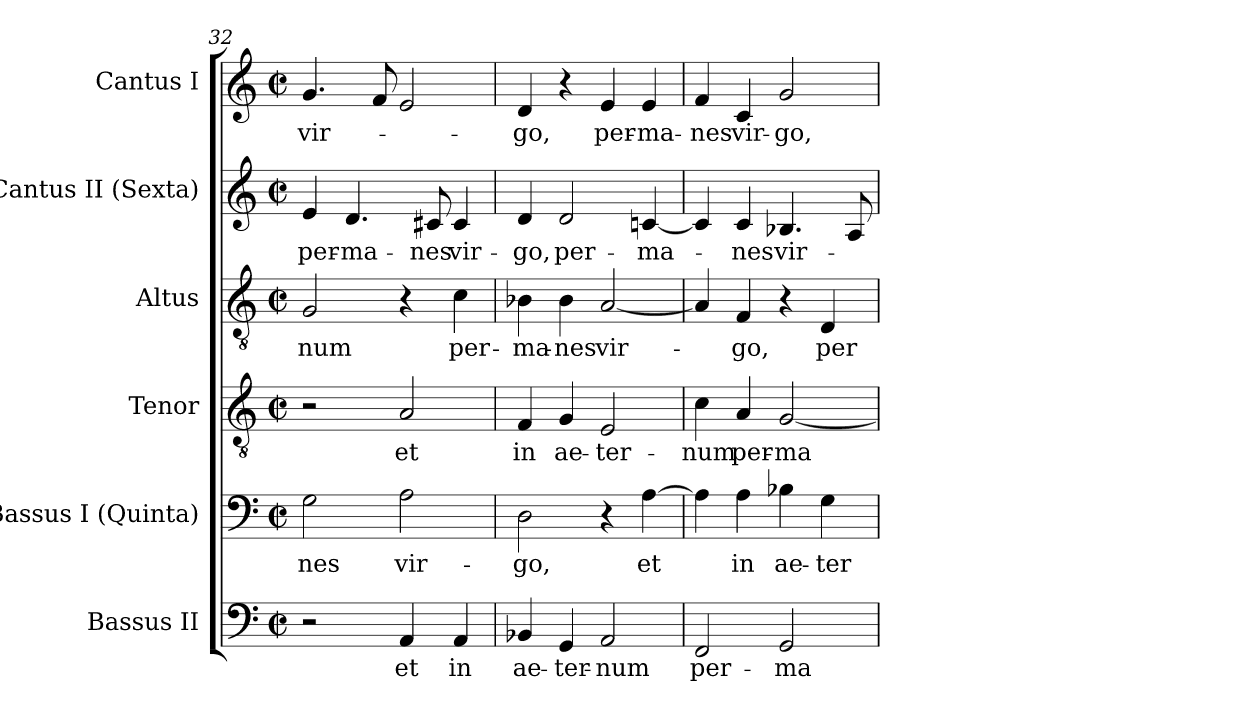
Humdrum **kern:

**kern	**text	**kern	**text	**kern	**text	**kern	**text	**kern	**text	**kern	**text
*part6	*part6	*part5	*part5	*part4	*part4	*part3	*part3	*part2	*part2	*part1	*part1
*staff6	*staff6	*staff5	*staff5	*staff4	*staff4	*staff3	*staff3	*staff2	*staff2	*staff1	*staff1
*I"Bassus II	*	*I"Bassus I (Quinta)	*	*I"Tenor	*	*I"Altus	*	*I"Cantus II (Sexta)	*	*I"Cantus I	*
*I'B.	*	*I'B.	*	*I'T.	*	*I'T.	*	*I'A.	*	*I'A.	*
*clefF4	*	*clefF4	*	*clefGv2	*	*clefGv2	*	*clefG2	*	*clefG2	*
*	*	*	*	*ITrd7c12	*	*ITrd7c12	*	*	*	*	*
*k[]	*	*k[]	*	*k[]	*	*k[]	*	*k[]	*	*k[]	*
*C:	*	*C:	*	*C:	*	*C:	*	*C:	*	*C:	*
*M2/2	*	*M2/2	*	*M2/2	*	*M2/2	*	*M2/2	*	*M2/2	*
*met(c|)	*	*met(c|)	*	*met(c|)	*	*met(c|)	*	*met(c|)	*	*met(c|)	*
=32	=32	=32	=32	=32	=32	=32	=32	=32	=32	=32	=32
!	!	!	!LO:LY:b:color=#000000	!	!	!	!	!	!	!	!
!	!	!	!	!	!	!	!LO:LY:b:color=#000000	!	!	!	!
!	!	!	!	!	!	!	!	!	!LO:LY:b:color=#000000	!	!
!	!	!	!	!	!	!	!	!	!	!	!LO:LY:b:color=#000000
2r	.	2Gi\	-nes	2r	.	2GGi/	-num	4ei/	per-	4.gi/	vir-
!	!	!	!	!	!	!	!	!	!LO:LY:b:color=#000000	!	!
.	.	.	.	.	.	.	.	4.di/	-ma-	.	.
.	.	.	.	.	.	.	.	.	.	8fi/	.
!	!LO:LY:b:color=#000000	!	!	!	!	!	!	!	!	!	!
!	!	!	!LO:LY:b:color=#000000	!	!	!	!	!	!	!	!
!	!	!	!	!	!LO:LY:b:color=#000000	!	!	!	!	!	!
4AAi/	et	2Ai\	vir-	2AAi/	et	4r	.	.	.	2ei/	.
!	!	!	!	!	!	!	!	!	!LO:LY:b:color=#000000	!	!
.	.	.	.	.	.	.	.	8c#Xi/	-nes	.	.
!	!LO:LY:b:color=#000000	!	!	!	!	!	!	!	!	!	!
!	!	!	!	!	!	!	!LO:LY:b:color=#000000	!	!	!	!
!	!	!	!	!	!	!	!	!	!LO:LY:b:color=#000000	!	!
4AAi/	in	.	.	.	.	4Ci\	per-	4c#i/	vir-	.	.
!!LO:LB:g=z
=33	=33	=33	=33	=33	=33	=33	=33	=33	=33	=33	=33
!	!LO:LY:b:color=#000000	!	!	!	!	!	!	!	!	!	!
!	!	!	!LO:LY:b:color=#000000	!	!	!	!	!	!	!	!
!	!	!	!	!	!LO:LY:b:color=#000000	!	!	!	!	!	!
!	!	!	!	!	!	!	!LO:LY:b:color=#000000	!	!	!	!
!	!	!	!	!	!	!	!	!	!LO:LY:b:color=#000000	!	!
!	!	!	!	!	!	!	!	!	!	!	!LO:LY:b:color=#000000
4BB-Xi/	ae-	2Di\	-go,	4FFi/	in	4BB-Xi\	-ma-	4di/	-go,	4di/	-go,
!	!LO:LY:b:color=#000000	!	!	!	!	!	!	!	!	!	!
!	!	!	!	!	!LO:LY:b:color=#000000	!	!	!	!	!	!
!	!	!	!	!	!	!	!LO:LY:b:color=#000000	!	!	!	!
!	!	!	!	!	!	!	!	!	!LO:LY:b:color=#000000	!	!
4GGi/	-ter-	.	.	4GGi/	ae-	4BB-i\	-nes	2di/	per-	4r	.
!	!LO:LY:b:color=#000000	!	!	!	!	!	!	!	!	!	!
!	!	!	!	!	!LO:LY:b:color=#000000	!	!	!	!	!	!
!	!	!	!	!	!	!	!LO:LY:b:color=#000000	!	!	!	!
!	!	!	!	!	!	!	!	!	!	!	!LO:LY:b:color=#000000
2AAi/	-num	4r	.	2EEi/	-ter-	[<2AAi/	vir-	.	.	4ei/	per-
!	!	!	!LO:LY:b:color=#000000	!	!	!	!	!	!	!	!
!	!	!	!	!	!	!	!	!	!LO:LY:b:color=#000000	!	!
!	!	!	!	!	!	!	!	!	!	!	!LO:LY:b:color=#000000
.	.	[>4Ai\	et	.	.	.	.	[<4cni/	-ma-	4ei/	-ma-
=34	=34	=34	=34	=34	=34	=34	=34	=34	=34	=34	=34
!	!LO:LY:b:color=#000000	!	!	!	!	!	!	!	!	!	!
!	!	!	!	!	!LO:LY:b:color=#000000	!	!	!	!	!	!
!	!	!	!	!	!	!	!	!	!	!	!LO:LY:b:color=#000000
2FFi/	per-	4Ai\]	.	4Ci\	-num	4AAi/]	.	4ci/]	.	4fi/	-nes
!	!	!	!LO:LY:b:color=#000000	!	!	!	!	!	!	!	!
!	!	!	!	!	!LO:LY:b:color=#000000	!	!	!	!	!	!
!	!	!	!	!	!	!	!LO:LY:b:color=#000000	!	!	!	!
!	!	!	!	!	!	!	!	!	!LO:LY:b:color=#000000	!	!
!	!	!	!	!	!	!	!	!	!	!	!LO:LY:b:color=#000000
.	.	4Ai\	in	4AAi/	per-	4FFi/	-go,	4ci/	-nes	4ci/	vir-
!	!LO:LY:b:color=#000000	!	!	!	!	!	!	!	!	!	!
!	!	!	!LO:LY:b:color=#000000	!	!	!	!	!	!	!	!
!	!	!	!	!	!LO:LY:b:color=#000000	!	!	!	!	!	!
!	!	!	!	!	!	!	!	!	!LO:LY:b:color=#000000	!	!
!	!	!	!	!	!	!	!	!	!	!	!LO:LY:b:color=#000000
2GGi/	-ma-	4B-Xi\	ae-	[<2GGi/	-ma-	4r	.	4.B-Xi/	vir-	2gi/	-go,
!	!	!	!LO:LY:b:color=#000000	!	!	!	!	!	!	!	!
!	!	!	!	!	!	!	!LO:LY:b:color=#000000	!	!	!	!
.	.	4Gi\	-ter-	.	.	4DDi/	per-	.	.	.	.
.	.	.	.	.	.	.	.	8Ai/	.	.	.
=	=	=	=	=	=	=	=	=	=	=	=
*-	*-	*-	*-	*-	*-	*-	*-	*-	*-	*-	*-
